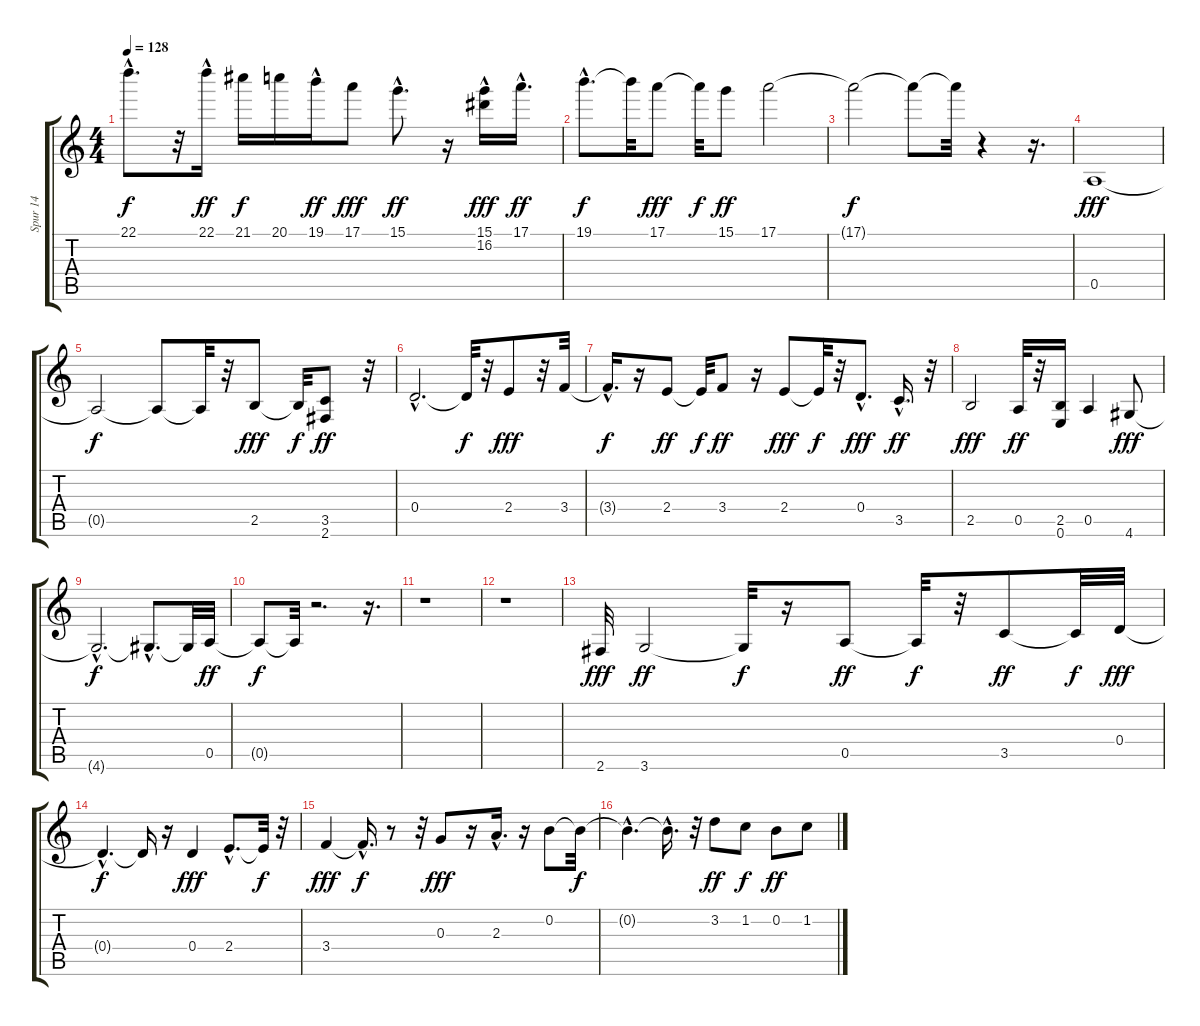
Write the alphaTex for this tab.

\track ("Spur 14" "Spur 14") {instrument distortionguitar}
\staff {score tabs}
\tuning (E4 B3 G3 D3 A2 E2) {hide}
\ts (4 4)
\tempo 128
\clef g2
\ks c
22.1{hac t}.8{d dy f} r.32 22.1{hac}.16{dy ff} 21.1.16{dy f} 20.1.16 19.1{hac}.16{dy ff} 17.1.8{dy fff} 15.1{hac}.8{d dy ff} r.16 (15.1{hac} 16.2{hac}).16{dy fff} 17.1{hac}.16{d dy ff} |
19.1{hac}.8{d dy f} 19.1{t}.32 17.1.8{dy fff} 17.1{t}.32{dy f} 15.1.8{dy ff} 17.1.2 |
17.1{t}.2{dy f} 17.1{t}.8 17.1{t}.32 r.4 r.16{d} |
0.5.1{dy fff} |
0.5{t}.2{dy f} 0.5{t}.8 0.5{t}.32 r.32 2.5.8{dy fff} 2.5{t}.32{dy f} (3.5 2.6).8{dy ff} r.32 |
0.4{hac}.2{d} 0.4{t}.32{dy f} r.32 2.4.8{dy fff} r.32 3.4.32 |
3.4{hac t}.16{d dy f} r.16 2.4.8{dy ff} 2.4{t}.32{dy f} 3.4.8{dy ff} r.16 2.4.8{dy fff} 2.4{t}.32{dy f} r.32 0.4{hac}.8{d dy fff} 3.5{hac}.16{d dy ff} r.32 |
2.5.2{dy fff} 0.5.32{dy ff} r.32 (2.5 0.6).16 0.5.4 4.6.8{dy fff} |
4.6{hac t}.2{d dy f} 4.6{hac t}.8{d} 4.6{t}.32 0.5.32{dy ff} |
0.5{t}.8{dy f} 0.5{t}.32 r.2{d} r.16{d} |
r.1 |
r.1 |
2.6.32{dy fff} 3.6.2{dy ff} 3.6{t}.32{dy f} r.16 0.5.8{dy ff} 0.5{t}.32{dy f} r.32 3.5.8{dy ff} 3.5{t}.32{dy f} 0.4.32{dy fff} |
0.4{hac t}.4{d dy f} 0.4{t}.16 r.16 0.4.4{dy fff} 2.4{hac}.8{d} 2.4{t}.32{dy f} r.32 |
3.4.4{dy fff} 3.4{hac t}.16{d dy f} r.8 r.32 0.3.8{dy fff} r.16 2.3{hac}.16{d} r.16 0.2.8 0.2{t}.32{dy f} |
0.2{hac t}.4{d} 0.2{hac t}.16{d} r.32 3.2.8{dy ff} 1.2.8{dy f} 0.2.8{dy ff} 1.2.8
